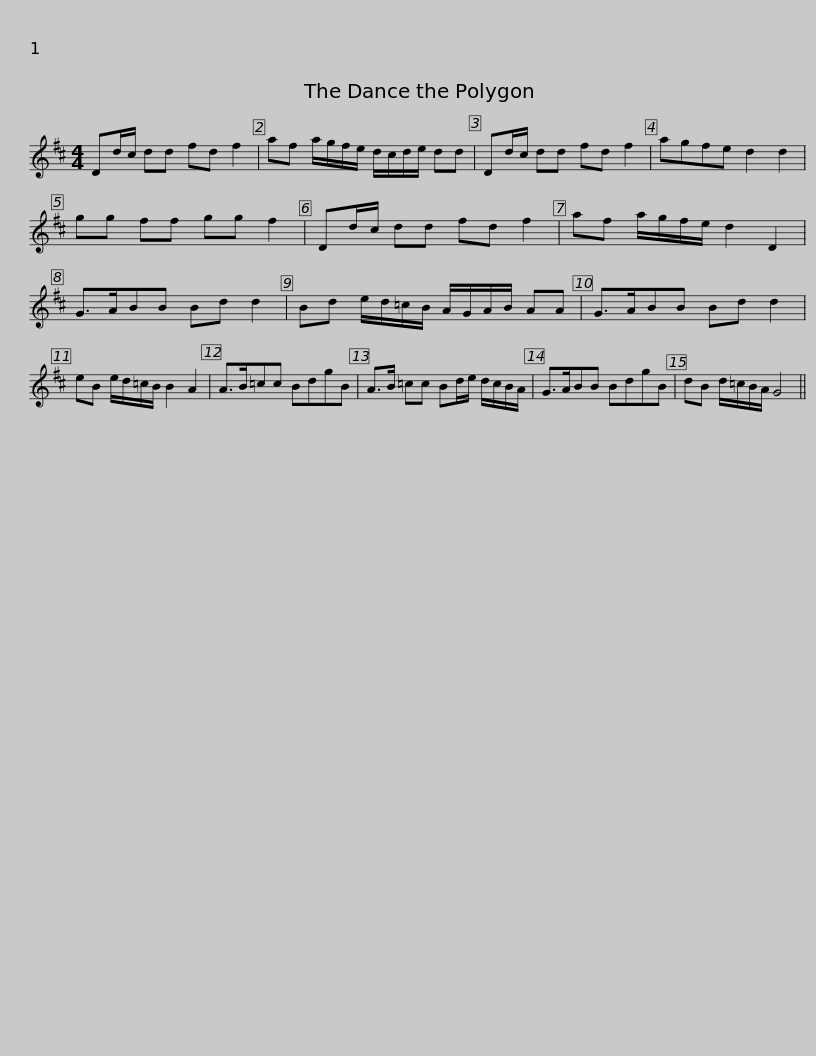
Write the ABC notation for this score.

X:1
L:1/8
M:4/4
I:linebreak $
K:D
V:1 treble
V:1
 Dd/c/ dd fd f2 | af a/g/f/e/ d/c/d/e/ dd | Dd/c/ dd fd f2 | agfe d2 d2 | gg ff gg f2 |$ %5
 Dd/c/ dd fd f2 | af a/g/f/e/ d2 D2 | G>ABB Bd d2 | Bd e/d/=c/B/ A/G/A/B/ AA | G>ABB Bd d2 |$ %10
 eB e/d/=c/B/ B2 A2 | A>B=cc BdgB | A>B =cc Bd/e/ d/c/B/A/ | G>ABB BdgB | dB d/=c/B/A/ G4 || %15
